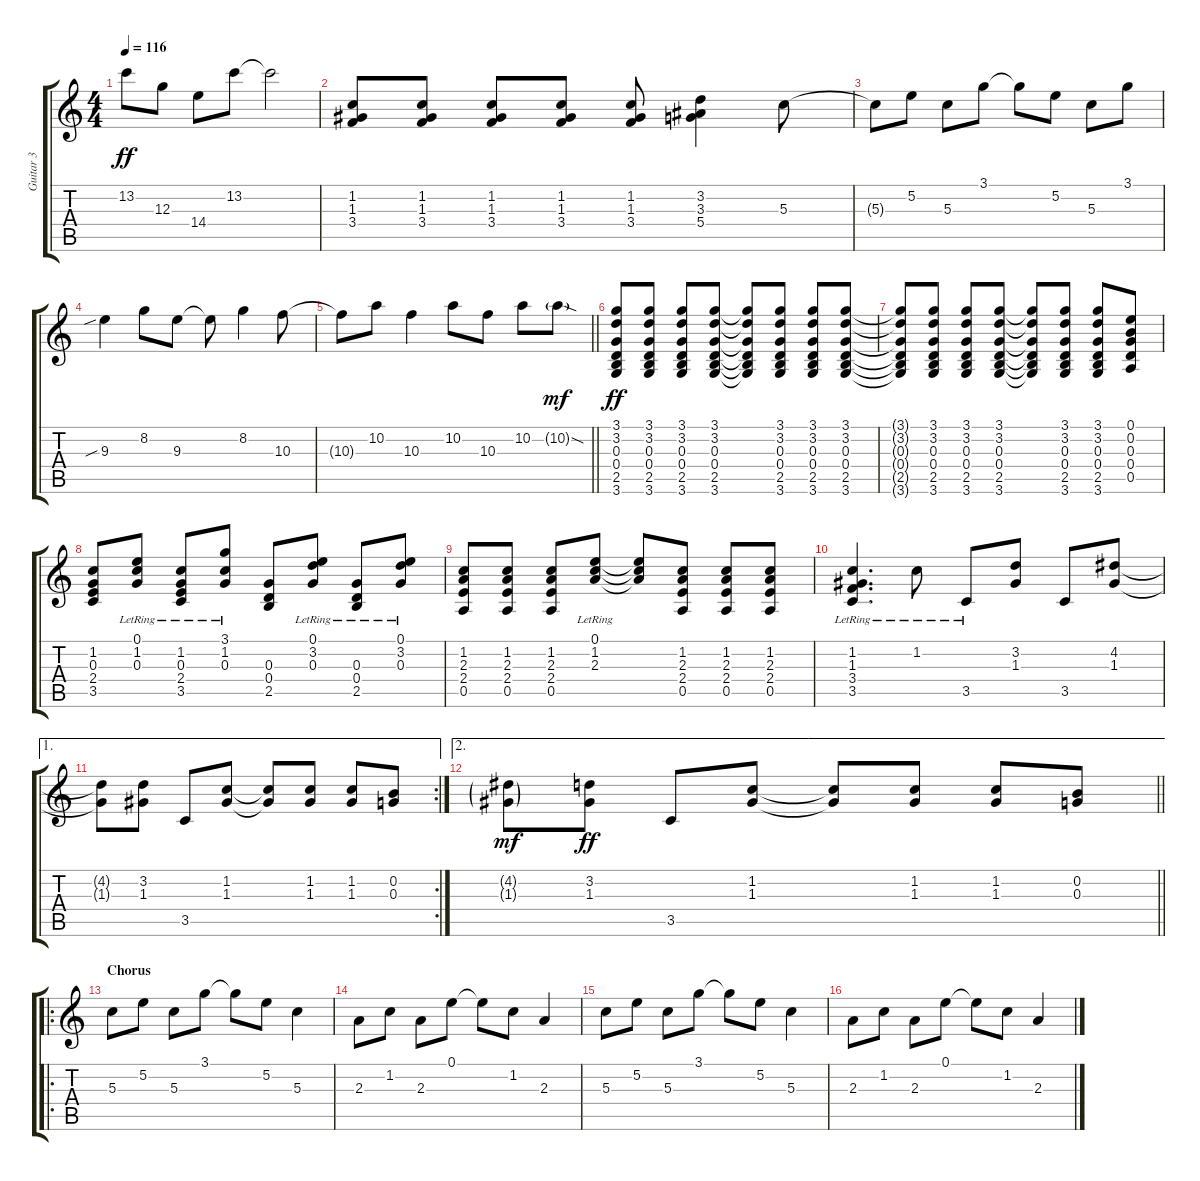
\track ("Guitar 3" "Guitar 3") {instrument electricguitarclean}
\staff {score tabs}
\tuning (E4 B3 G3 D3 A2 E2) {hide}
\ts (4 4)
\tempo 116
\clef g2
\ks c
13.2{t}.8{dy ff} 12.3.8 14.4.8 13.2.8 13.2{t}.2 |
(1.2 1.3 3.4).8 (1.2 1.3 3.4).8 (1.2 1.3 3.4).8 (1.2 1.3 3.4).8 (1.2 1.3 3.4).8 (3.2 3.3 5.4).4 5.3.8 |
5.3{t}.8 5.2.8 5.3.8 3.1.8 3.1{t}.8 5.2.8 5.3.8 3.1.8 |
9.3{sib}.4 8.2.8 9.3.8 9.3{t}.8 8.2.4 10.3.8 |
\barLineRight lightlight
10.3{t}.8 10.2.8 10.3.4 10.2.8 10.3.8 10.2.8 10.2{sod g}.8{dy mf} |
(3.1 3.2 0.3 0.4 2.5 3.6).8{dy ff} (3.1 3.2 0.3 0.4 2.5 3.6).8 (3.1 3.2 0.3 0.4 2.5 3.6).8 (3.1 3.2 0.3 0.4 2.5 3.6).8 (3.1{t} 3.2{t} 0.3{t} 0.4{t} 2.5{t} 3.6{t}).8 (3.1 3.2 0.3 0.4 2.5 3.6).8 (3.1 3.2 0.3 0.4 2.5 3.6).8 (3.1 3.2 0.3 0.4 2.5 3.6).8 |
(3.1{t} 3.2{t} 0.3{t} 0.4{t} 2.5{t} 3.6{t}).8 (3.1 3.2 0.3 0.4 2.5 3.6).8 (3.1 3.2 0.3 0.4 2.5 3.6).8 (3.1 3.2 0.3 0.4 2.5 3.6).8 (3.1{t} 3.2{t} 0.3{t} 0.4{t} 2.5{t} 3.6{t}).8 (3.1 3.2 0.3 0.4 2.5 3.6).8 (3.1 3.2 0.3 0.4 2.5 3.6).8 (0.1 0.2 0.3 0.4 0.5).8 |
(1.2 0.3 2.4 3.5).8 (0.1{lr} 1.2{lr} 0.3{lr}).8 (1.2{lr} 0.3{lr} 2.4{lr} 3.5{lr}).8 (3.1{lr} 1.2{lr} 0.3{lr}).8 (0.3 0.4 2.5).8 (0.1{lr} 3.2{lr} 0.3{lr}).8 (0.3{lr} 0.4{lr} 2.5{lr}).8 (0.1{lr} 3.2{lr} 0.3{lr}).8 |
(1.2 2.3 2.4 0.5).8 (1.2 2.3 2.4 0.5).8 (1.2 2.3 2.4 0.5).8 (0.1{lr} 1.2{lr} 2.3{lr}).8 (0.1{t} 1.2{t} 2.3{t}).8 (1.2 2.3 2.4 0.5).8 (1.2 2.3 2.4 0.5).8 (1.2 2.3 2.4 0.5).8 |
(1.2{lr} 1.3{lr} 3.4{lr} 3.5{lr}).4{d} 1.2{lr}.8 3.5{lr}.8 (3.2 1.3).8 3.5.8 (4.2 1.3).8 |
\ae 1
\rc 2
(4.2{t} 1.3{t}).8 (3.2 1.3).8 3.5.8 (1.2 1.3).8 (1.2{t} 1.3{t}).8 (1.2 1.3).8 (1.2 1.3).8 (0.2 0.3).8 |
\ae 2
\barLineRight lightlight
(4.2{g} 1.3{g}).8{dy mf} (3.2 1.3).8{dy ff} 3.5.8 (1.2 1.3).8 (1.2{t} 1.3{t}).8 (1.2 1.3).8 (1.2 1.3).8 (0.2 0.3).8 |
\ro
\section ("" "Chorus")
5.3.8 5.2.8 5.3.8 3.1.8 3.1{t}.8 5.2.8 5.3.4 |
2.3.8 1.2.8 2.3.8 0.1.8 0.1{t}.8 1.2.8 2.3.4 |
5.3.8 5.2.8 5.3.8 3.1.8 3.1{t}.8 5.2.8 5.3.4 |
2.3.8 1.2.8 2.3.8 0.1.8 0.1{t}.8 1.2.8 2.3.4
